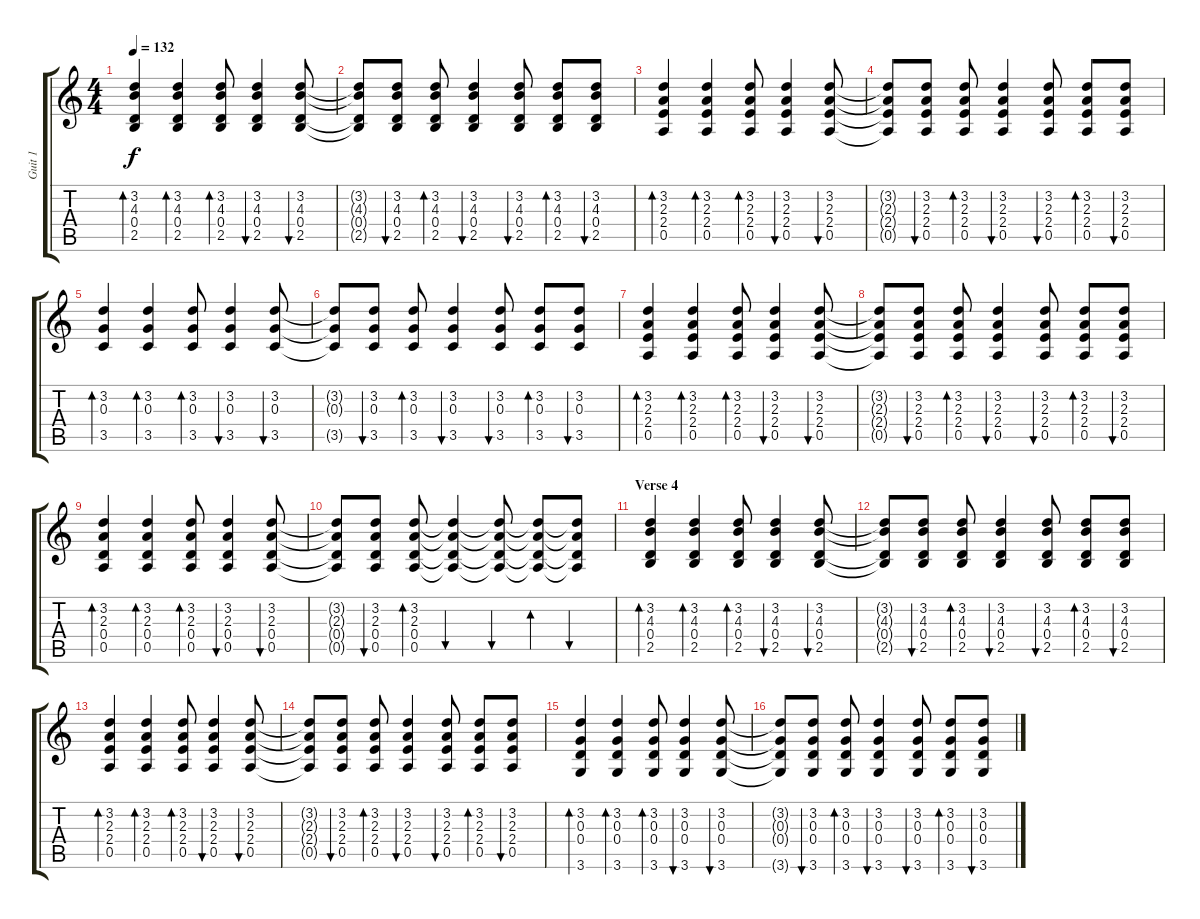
\track ("Guit 1" "Guit 1") {instrument overdrivenguitar}
\staff {score tabs}
\tuning (E4 B3 G3 D3 A2 E2) {hide}
\ts (4 4)
\tempo 132
\clef g2
\ks c
(3.2 4.3 0.4 2.5).4{bd 30 dy f} (3.2 4.3 0.4 2.5).4{bd 30} (3.2 4.3 0.4 2.5).8{bd 30} (3.2 4.3 0.4 2.5).4{bu 30} (3.2 4.3 0.4 2.5).8{bu 30} |
(3.2{t} 4.3{t} 0.4{t} 2.5{t}).8 (3.2 4.3 0.4 2.5).8{bu 30} (3.2 4.3 0.4 2.5).8{bd 30} (3.2 4.3 0.4 2.5).4{bu 30} (3.2 4.3 0.4 2.5).8{bu 30} (3.2 4.3 0.4 2.5).8{bd 30} (3.2 4.3 0.4 2.5).8{bu 30} |
(3.2 2.3 2.4 0.5).4{bd 30} (3.2 2.3 2.4 0.5).4{bd 30} (3.2 2.3 2.4 0.5).8{bd 30} (3.2 2.3 2.4 0.5).4{bu 30} (3.2 2.3 2.4 0.5).8{bu 30} |
(3.2{t} 2.3{t} 2.4{t} 0.5{t}).8 (3.2 2.3 2.4 0.5).8{bu 30} (3.2 2.3 2.4 0.5).8{bd 30} (3.2 2.3 2.4 0.5).4{bu 30} (3.2 2.3 2.4 0.5).8{bu 30} (3.2 2.3 2.4 0.5).8{bd 30} (3.2 2.3 2.4 0.5).8{bu 30} |
(3.2 0.3 3.5).4{bd 30} (3.2 0.3 3.5).4{bd 30} (3.2 0.3 3.5).8{bd 30} (3.2 0.3 3.5).4{bu 30} (3.2 0.3 3.5).8{bu 30} |
(3.2{t} 0.3{t} 3.5{t}).8 (3.2 0.3 3.5).8{bu 30} (3.2 0.3 3.5).8{bd 30} (3.2 0.3 3.5).4{bu 30} (3.2 0.3 3.5).8{bu 30} (3.2 0.3 3.5).8{bd 30} (3.2 0.3 3.5).8{bu 30} |
(3.2 2.3 2.4 0.5).4{bd 30} (3.2 2.3 2.4 0.5).4{bd 30} (3.2 2.3 2.4 0.5).8{bd 30} (3.2 2.3 2.4 0.5).4{bu 30} (3.2 2.3 2.4 0.5).8{bu 30} |
(3.2{t} 2.3{t} 2.4{t} 0.5{t}).8 (3.2 2.3 2.4 0.5).8{bu 30} (3.2 2.3 2.4 0.5).8{bd 30} (3.2 2.3 2.4 0.5).4{bu 30} (3.2 2.3 2.4 0.5).8{bu 30} (3.2 2.3 2.4 0.5).8{bd 30} (3.2 2.3 2.4 0.5).8{bu 30} |
(3.2 2.3 0.4 0.5).4{bd 30} (3.2 2.3 0.4 0.5).4{bd 30} (3.2 2.3 0.4 0.5).8{bd 30} (3.2 2.3 0.4 0.5).4{bu 30} (3.2 2.3 0.4 0.5).8{bu 30} |
(3.2{t} 2.3{t} 0.4{t} 0.5{t}).8 (3.2 2.3 0.4 0.5).8{bu 30} (3.2 2.3 0.4 0.5).8{bd 30} (3.2{t} 2.3{t} 0.4{t} 0.5{t}).4{bu 30} (3.2{t} 2.3{t} 0.4{t} 0.5{t}).8{bu 30} (3.2{t} 2.3{t} 0.4{t} 0.5{t}).8{bd 30} (3.2{t} 2.3{t} 0.4{t} 0.5{t}).8{bu 30} |
\section ("" "Verse 4")
(3.2 4.3 0.4 2.5).4{bd 30} (3.2 4.3 0.4 2.5).4{bd 30} (3.2 4.3 0.4 2.5).8{bd 30} (3.2 4.3 0.4 2.5).4{bu 30} (3.2 4.3 0.4 2.5).8{bu 30} |
(3.2{t} 4.3{t} 0.4{t} 2.5{t}).8 (3.2 4.3 0.4 2.5).8{bu 30} (3.2 4.3 0.4 2.5).8{bd 30} (3.2 4.3 0.4 2.5).4{bu 30} (3.2 4.3 0.4 2.5).8{bu 30} (3.2 4.3 0.4 2.5).8{bd 30} (3.2 4.3 0.4 2.5).8{bu 30} |
(3.2 2.3 2.4 0.5).4{bd 30} (3.2 2.3 2.4 0.5).4{bd 30} (3.2 2.3 2.4 0.5).8{bd 30} (3.2 2.3 2.4 0.5).4{bu 30} (3.2 2.3 2.4 0.5).8{bu 30} |
(3.2{t} 2.3{t} 2.4{t} 0.5{t}).8 (3.2 2.3 2.4 0.5).8{bu 30} (3.2 2.3 2.4 0.5).8{bd 30} (3.2 2.3 2.4 0.5).4{bu 30} (3.2 2.3 2.4 0.5).8{bu 30} (3.2 2.3 2.4 0.5).8{bd 30} (3.2 2.3 2.4 0.5).8{bu 30} |
(3.2 0.3 0.4 3.6).4{bd 30} (3.2 0.3 0.4 3.6).4{bd 30} (3.2 0.3 0.4 3.6).8{bd 30} (3.2 0.3 0.4 3.6).4{bu 30} (3.2 0.3 0.4 3.6).8{bu 30} |
(3.2{t} 0.3{t} 0.4{t} 3.6{t}).8 (3.2 0.3 0.4 3.6).8{bu 30} (3.2 0.3 0.4 3.6).8{bd 30} (3.2 0.3 0.4 3.6).4{bu 30} (3.2 0.3 0.4 3.6).8{bu 30} (3.2 0.3 0.4 3.6).8{bd 30} (3.2 0.3 0.4 3.6).8{bu 30}
